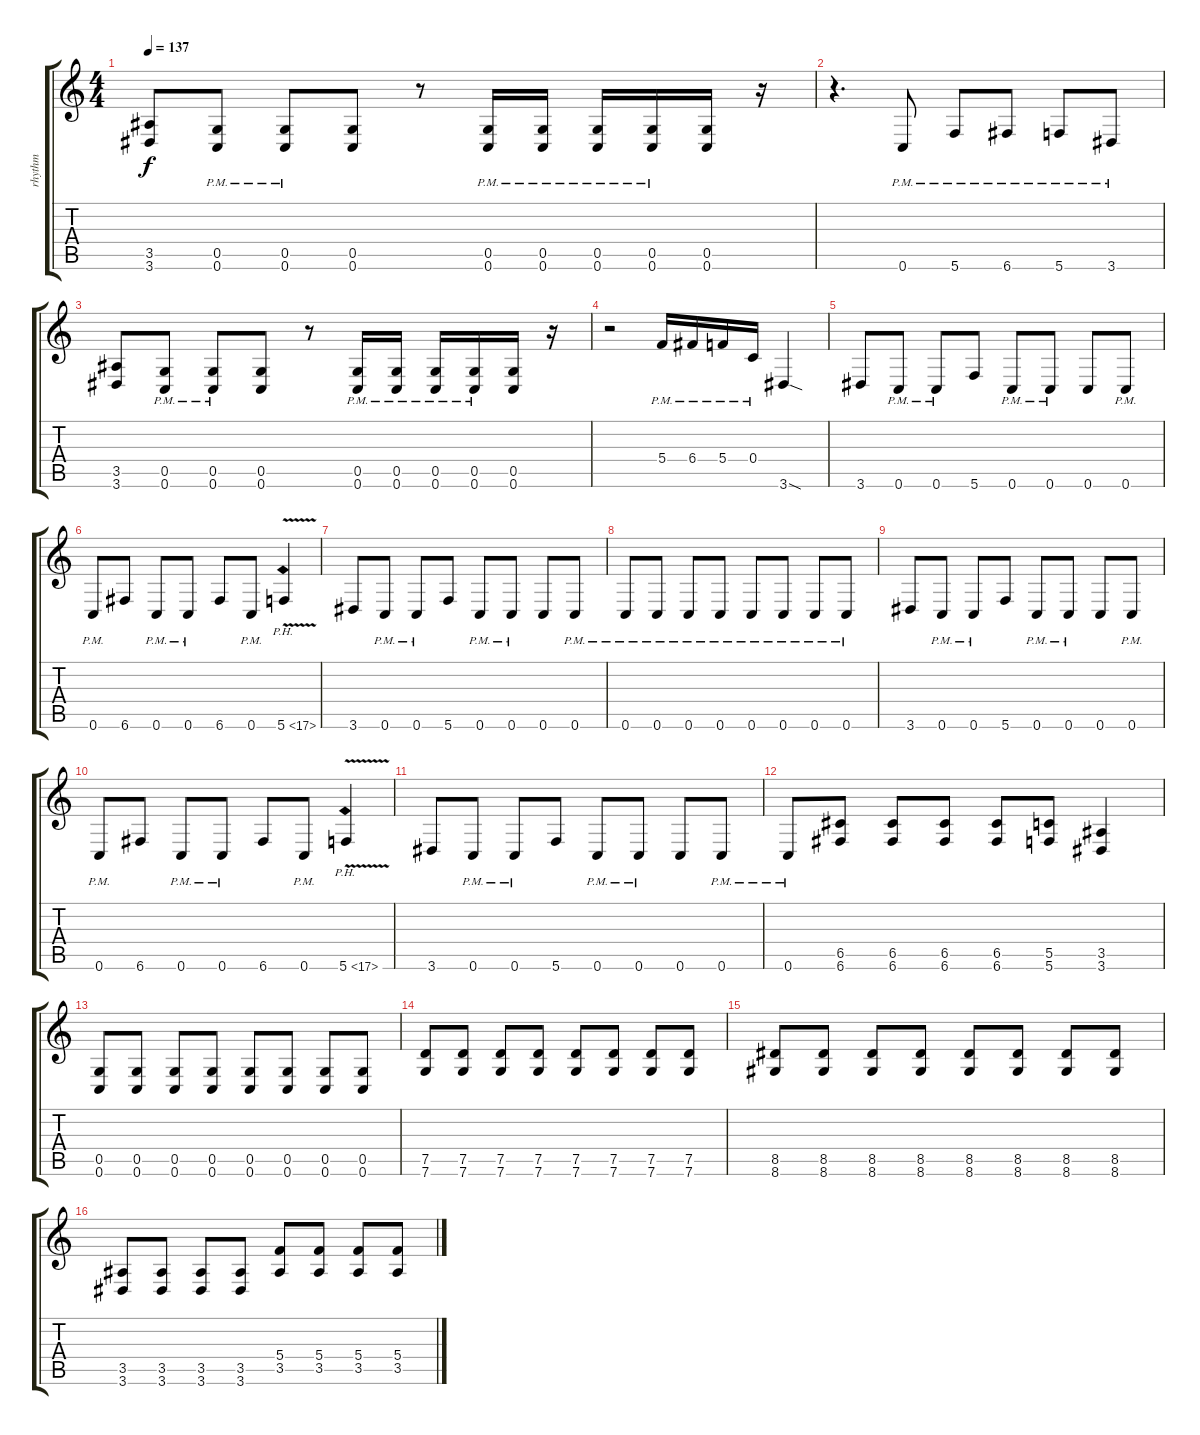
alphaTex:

\track ("rhythm" "rhythm") {instrument distortionguitar}
\staff {score tabs}
\tuning (D4 A3 F3 C3 G2 C2) {hide}
\ts (4 4)
\tempo 137
\clef g2
\ks c
(3.5 3.6).8{dy f} (0.5{pm} 0.6{pm}).8 (0.5{pm} 0.6{pm}).8 (0.5 0.6).8 r.8 (0.5{pm} 0.6{pm}).16 (0.5{pm} 0.6{pm}).16 (0.5{pm} 0.6{pm}).16 (0.5{pm} 0.6{pm}).16 (0.5 0.6).16 r.16 |
r.4{d} 0.6{pm}.8 5.6{pm}.8 6.6{pm}.8 5.6{pm}.8 3.6{pm}.8 |
(3.5 3.6).8 (0.5{pm} 0.6{pm}).8 (0.5{pm} 0.6{pm}).8 (0.5 0.6).8 r.8 (0.5{pm} 0.6{pm}).16 (0.5{pm} 0.6{pm}).16 (0.5{pm} 0.6{pm}).16 (0.5{pm} 0.6{pm}).16 (0.5 0.6).16 r.16 |
r.2 5.4{pm}.16 6.4{pm}.16 5.4{pm}.16 0.4{pm}.16 3.6{sod}.4 |
3.6.8 0.6{pm}.8 0.6{pm}.8 5.6.8 0.6{pm}.8 0.6{pm}.8 0.6.8 0.6{pm}.8 |
0.6{pm}.8 6.6.8 0.6{pm}.8 0.6{pm}.8 6.6.8 0.6{pm}.8 5.6{ph 12 v}.4 |
3.6.8 0.6{pm}.8 0.6{pm}.8 5.6.8 0.6{pm}.8 0.6{pm}.8 0.6.8 0.6{pm}.8 |
0.6{pm}.8 0.6{pm}.8 0.6{pm}.8 0.6{pm}.8 0.6{pm}.8 0.6{pm}.8 0.6{pm}.8 0.6{pm}.8 |
3.6.8 0.6{pm}.8 0.6{pm}.8 5.6.8 0.6{pm}.8 0.6{pm}.8 0.6.8 0.6{pm}.8 |
0.6{pm}.8 6.6.8 0.6{pm}.8 0.6{pm}.8 6.6.8 0.6{pm}.8 5.6{ph 12 v}.4 |
3.6.8 0.6{pm}.8 0.6{pm}.8 5.6.8 0.6{pm}.8 0.6{pm}.8 0.6.8 0.6{pm}.8 |
0.6{pm}.8 (6.5 6.6).8 (6.5 6.6).8 (6.5 6.6).8 (6.5 6.6).8 (5.5 5.6).8 (3.5 3.6).4 |
(0.5 0.6).8 (0.5 0.6).8 (0.5 0.6).8 (0.5 0.6).8 (0.5 0.6).8 (0.5 0.6).8 (0.5 0.6).8 (0.5 0.6).8 |
(7.5 7.6).8 (7.5 7.6).8 (7.5 7.6).8 (7.5 7.6).8 (7.5 7.6).8 (7.5 7.6).8 (7.5 7.6).8 (7.5 7.6).8 |
(8.5 8.6).8 (8.5 8.6).8 (8.5 8.6).8 (8.5 8.6).8 (8.5 8.6).8 (8.5 8.6).8 (8.5 8.6).8 (8.5 8.6).8 |
(3.5 3.6).8 (3.5 3.6).8 (3.5 3.6).8 (3.5 3.6).8 (5.4 3.5).8 (5.4 3.5).8 (5.4 3.5).8 (5.4 3.5).8
